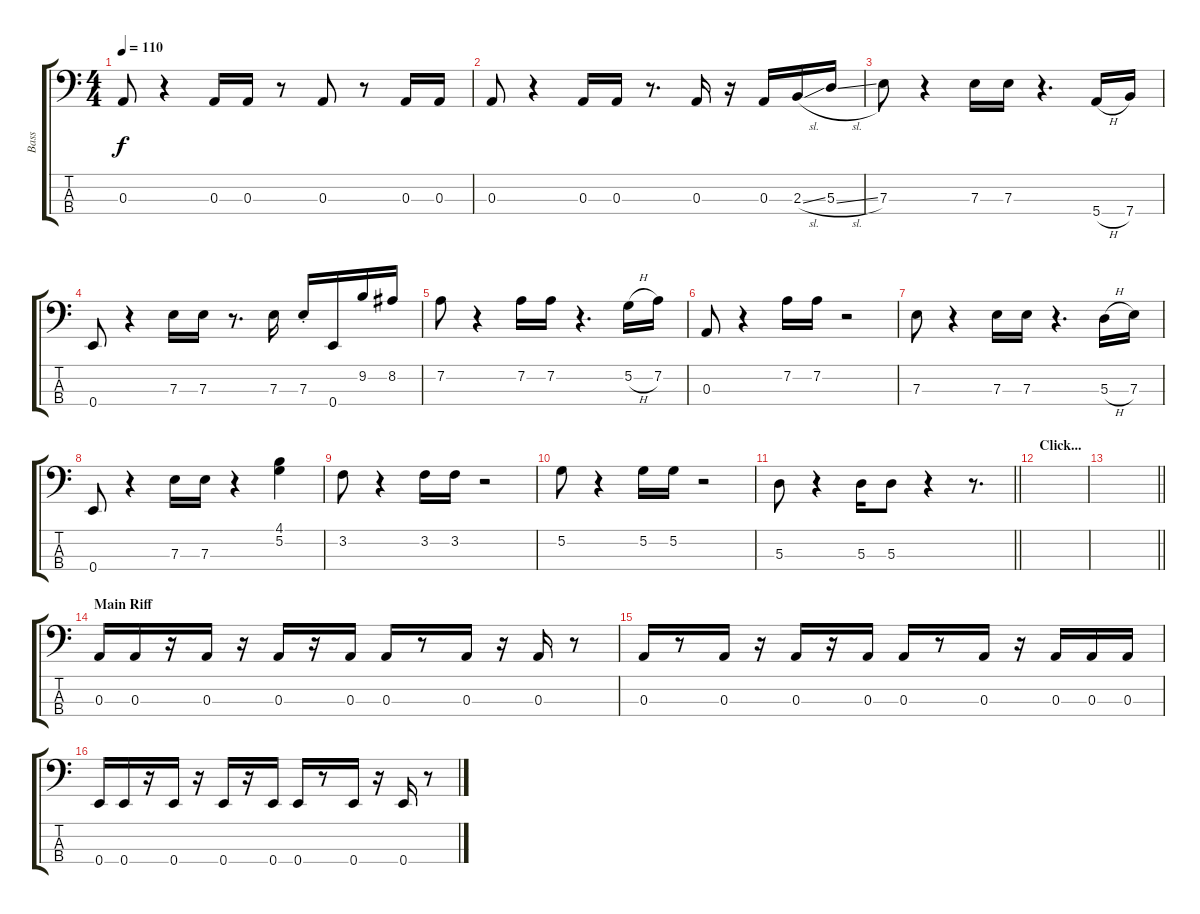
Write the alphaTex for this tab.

\track ("Bass" "Bass") {instrument electricbassfinger}
\staff {score tabs}
\tuning (G2 D2 A1 E1) {hide}
\ts (4 4)
\tempo 110
\clef f4
\ks c
0.3.8{dy f} r.4 0.3.16 0.3.16 r.8 0.3.8 r.8 0.3.16 0.3.16 |
0.3.8 r.4 0.3.16 0.3.16 r.8{d} 0.3.16 r.16 0.3.16 2.3{sl}.16 5.3{sl}.16 |
7.3.8 r.4 7.3.16 7.3.16 r.4{d} 5.4{h}.16 7.4.16 |
0.4.8 r.4 7.3.16 7.3.16 r.8{d} 7.3.16 7.3{st}.16 0.4.16 9.2.16 8.2.16 |
7.2.8 r.4 7.2.16 7.2.16 r.4{d} 5.2{h}.16 7.2.16 |
0.3.8 r.4 7.2.16 7.2.16 r.2 |
7.3.8 r.4 7.3.16 7.3.16 r.4{d} 5.3{h}.16 7.3.16 |
0.4.8 r.4 7.3.16 7.3.16 r.4 (4.1 5.2).4 |
3.2.8 r.4 3.2.16 3.2.16 r.2 |
5.2.8 r.4 5.2.16 5.2.16 r.2 |
\barLineRight lightlight
5.3.8 r.4 5.3.16 5.3.8 r.4 r.8{d} |
\section ("" "Click...")
|
\barLineRight lightlight
|
\section ("" "Main Riff")
0.3.16 0.3.16 r.16 0.3.16 r.16 0.3.16 r.16 0.3.16 0.3.16 r.8 0.3.16 r.16 0.3.16 r.8 |
0.3.16 r.8 0.3.16 r.16 0.3.16 r.16 0.3.16 0.3.16 r.8 0.3.16 r.16 0.3.16 0.3.16 0.3.16 |
0.4.16 0.4.16 r.16 0.4.16 r.16 0.4.16 r.16 0.4.16 0.4.16 r.8 0.4.16 r.16 0.4.16 r.8
